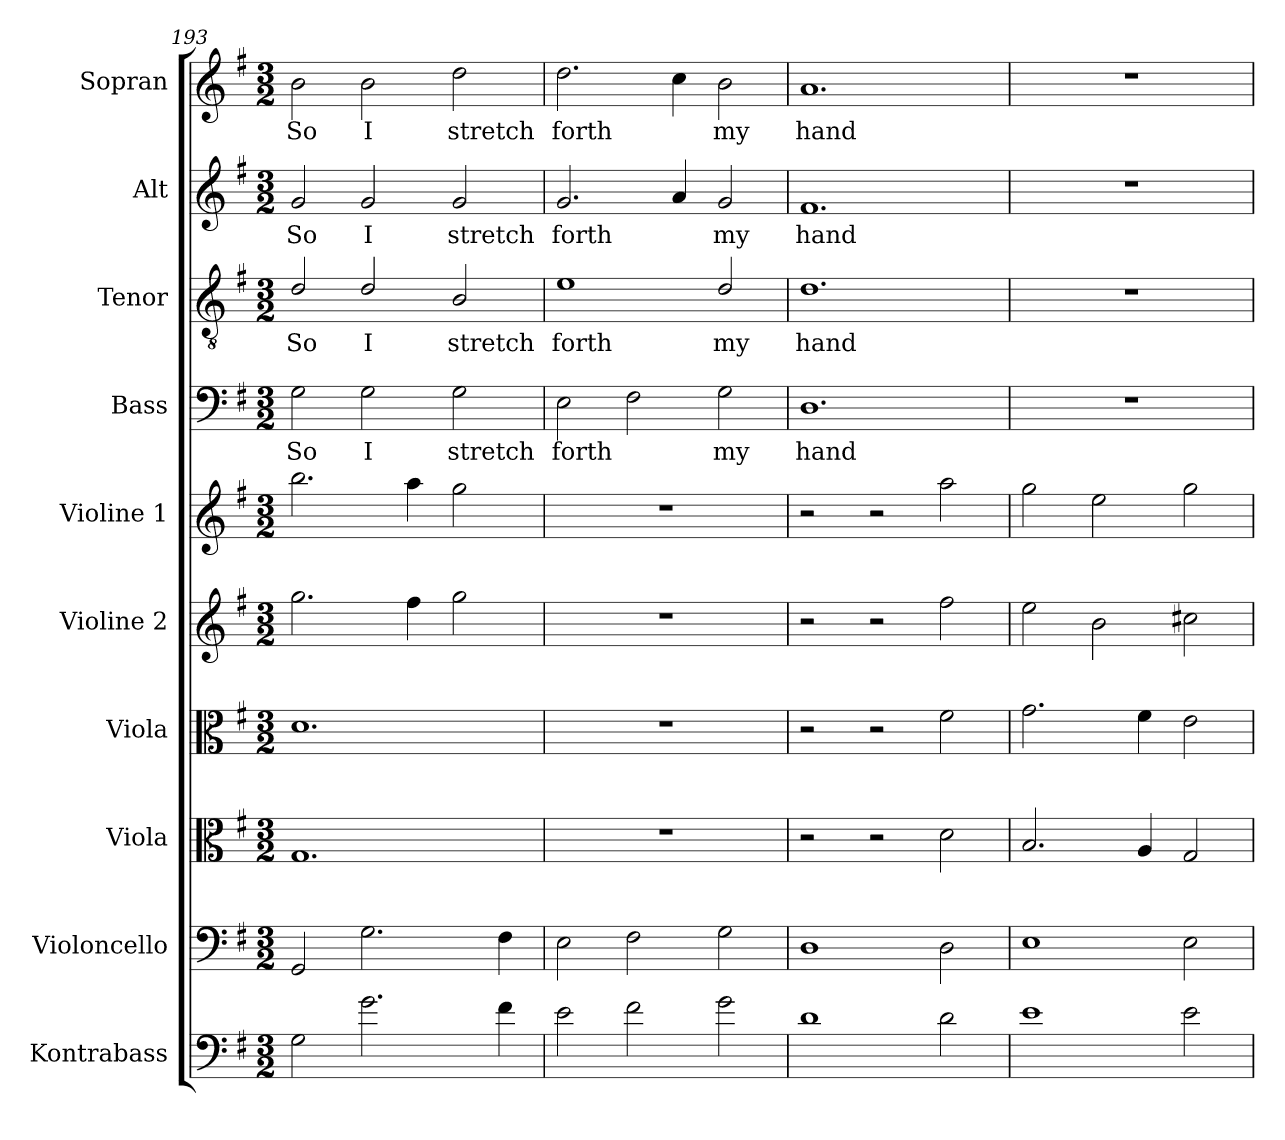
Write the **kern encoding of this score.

**kern	**kern	**kern	**kern	**kern	**kern	**kern	**text	**kern	**text	**kern	**text	**kern	**text
*part10	*part9	*part8	*part7	*part6	*part5	*part4	*part4	*part3	*part3	*part2	*part2	*part1	*part1
*staff10	*staff9	*staff8	*staff7	*staff6	*staff5	*staff4	*staff4	*staff3	*staff3	*staff2	*staff2	*staff1	*staff1
*I"Kontrabass	*I"Violoncello	*I"Viola	*I"Viola	*I"Violine 2	*I"Violine 1	*I"Bass	*	*I"Tenor	*	*I"Alt	*	*I"Sopran	*
*I'Kb.	*I'Vc.	*I'Vla.	*I'Vla.	*I'Vl. 2	*I'Vl. 1	*I'B.	*	*I'T.	*	*I'A.	*	*I'S.	*
*clefF4	*clefF4	*clefC3	*clefC3	*clefG2	*clefG2	*clefF4	*	*clefGv2	*	*clefG2	*	*clefG2	*
*ITrd7c12	*	*	*	*	*	*	*	*ITrd7c12	*	*	*	*	*
*k[f#]	*k[f#]	*k[f#]	*k[f#]	*k[f#]	*k[f#]	*k[f#]	*	*k[f#]	*	*k[f#]	*	*k[f#]	*
*G:	*G:	*G:	*G:	*G:	*G:	*G:	*	*G:	*	*G:	*	*G:	*
*M3/2	*M3/2	*M3/2	*M3/2	*M3/2	*M3/2	*M3/2	*	*M3/2	*	*M3/2	*	*M3/2	*
=193	=193	=193	=193	=193	=193	=193	=193	=193	=193	=193	=193	=193	=193
!	!	!	!	!	!	!	!LO:LY:b:color=#000000	!	!	!	!	!	!
!	!	!	!	!	!	!	!	!	!LO:LY:b:color=#000000	!	!	!	!
!	!	!	!	!	!	!	!	!	!	!	!LO:LY:b:color=#000000	!	!
!	!	!	!	!	!	!	!	!	!	!	!	!	!LO:LY:b:color=#000000
2GGi\	2GGi/	1.Gi	1.di	2.ggi\	2.bbi\	2Gi\	So	2Di/	So	2gi/	So	2bi\	So
!	!	!	!	!	!	!	!LO:LY:b:color=#000000	!	!	!	!	!	!
!	!	!	!	!	!	!	!	!	!LO:LY:b:color=#000000	!	!	!	!
!	!	!	!	!	!	!	!	!	!	!	!LO:LY:b:color=#000000	!	!
!	!	!	!	!	!	!	!	!	!	!	!	!	!LO:LY:b:color=#000000
2.Gi\	2.Gi\	.	.	.	.	2Gi\	I	2Di/	I	2gi/	I	2bi\	I
.	.	.	.	4ff#i\	4aai\	.	.	.	.	.	.	.	.
!	!	!	!	!	!	!	!LO:LY:b:color=#000000	!	!	!	!	!	!
!	!	!	!	!	!	!	!	!	!LO:LY:b:color=#000000	!	!	!	!
!	!	!	!	!	!	!	!	!	!	!	!LO:LY:b:color=#000000	!	!
!	!	!	!	!	!	!	!	!	!	!	!	!	!LO:LY:b:color=#000000
.	.	.	.	2ggi\	2ggi\	2Gi\	stretch	2BBi/	stretch	2gi/	stretch	2ddi\	stretch
4F#i\	4F#i\	.	.	.	.	.	.	.	.	.	.	.	.
=194	=194	=194	=194	=194	=194	=194	=194	=194	=194	=194	=194	=194	=194
!	!	!LO:N:vis=1	!LO:N:vis=1	!LO:N:vis=1	!LO:N:vis=1	!	!	!	!	!	!	!	!
!	!	!	!	!	!	!	!LO:LY:b:color=#000000	!	!	!	!	!	!
!	!	!	!	!	!	!	!	!	!LO:LY:b:color=#000000	!	!	!	!
!	!	!	!	!	!	!	!	!	!	!	!LO:LY:b:color=#000000	!	!
!	!	!	!	!	!	!	!	!	!	!	!	!	!LO:LY:b:color=#000000
2Ei\	2Ei\	1.r	1.r	1.r	1.r	2Ei\	forth	1Ei	forth	2.gi/	forth	2.ddi\	forth
2F#i\	2F#i\	.	.	.	.	2F#i\	.	.	.	.	.	.	.
.	.	.	.	.	.	.	.	.	.	4ai/	.	4cci\	.
!	!	!	!	!	!	!	!LO:LY:b:color=#000000	!	!	!	!	!	!
!	!	!	!	!	!	!	!	!	!LO:LY:b:color=#000000	!	!	!	!
!	!	!	!	!	!	!	!	!	!	!	!LO:LY:b:color=#000000	!	!
!	!	!	!	!	!	!	!	!	!	!	!	!	!LO:LY:b:color=#000000
2Gi\	2Gi\	.	.	.	.	2Gi\	my	2Di/	my	2gi/	my	2bi\	my
=195	=195	=195	=195	=195	=195	=195	=195	=195	=195	=195	=195	=195	=195
!	!	!	!	!	!	!	!LO:LY:b:color=#000000	!	!	!	!	!	!
!	!	!	!	!	!	!	!	!	!LO:LY:b:color=#000000	!	!	!	!
!	!	!	!	!	!	!	!	!	!	!	!LO:LY:b:color=#000000	!	!
!	!	!	!	!	!	!	!	!	!	!	!	!	!LO:LY:b:color=#000000
1Di	1Di	2r	2r	2r	2r	1.Di	hand	1.Di	hand	1.f#i	hand	1.ai	hand
.	.	2r	2r	2r	2r	.	.	.	.	.	.	.	.
2Di\	2Di\	2di\	2f#i\	2ff#i\	2aai\	.	.	.	.	.	.	.	.
=196	=196	=196	=196	=196	=196	=196	=196	=196	=196	=196	=196	=196	=196
!	!	!	!	!	!	!LO:N:vis=1	!	!LO:N:vis=1	!	!LO:N:vis=1	!	!LO:N:vis=1	!
1Ei	1Ei	2.Bi/	2.gi\	2eei\	2ggi\	1.r	.	1.r	.	1.r	.	1.r	.
.	.	.	.	2bi\	2eei\	.	.	.	.	.	.	.	.
.	.	4Ai/	4f#i\	.	.	.	.	.	.	.	.	.	.
2Ei\	2Ei\	2Gi/	2ei\	2cc#Xi\	2ggi\	.	.	.	.	.	.	.	.
=	=	=	=	=	=	=	=	=	=	=	=	=	=
*-	*-	*-	*-	*-	*-	*-	*-	*-	*-	*-	*-	*-	*-
